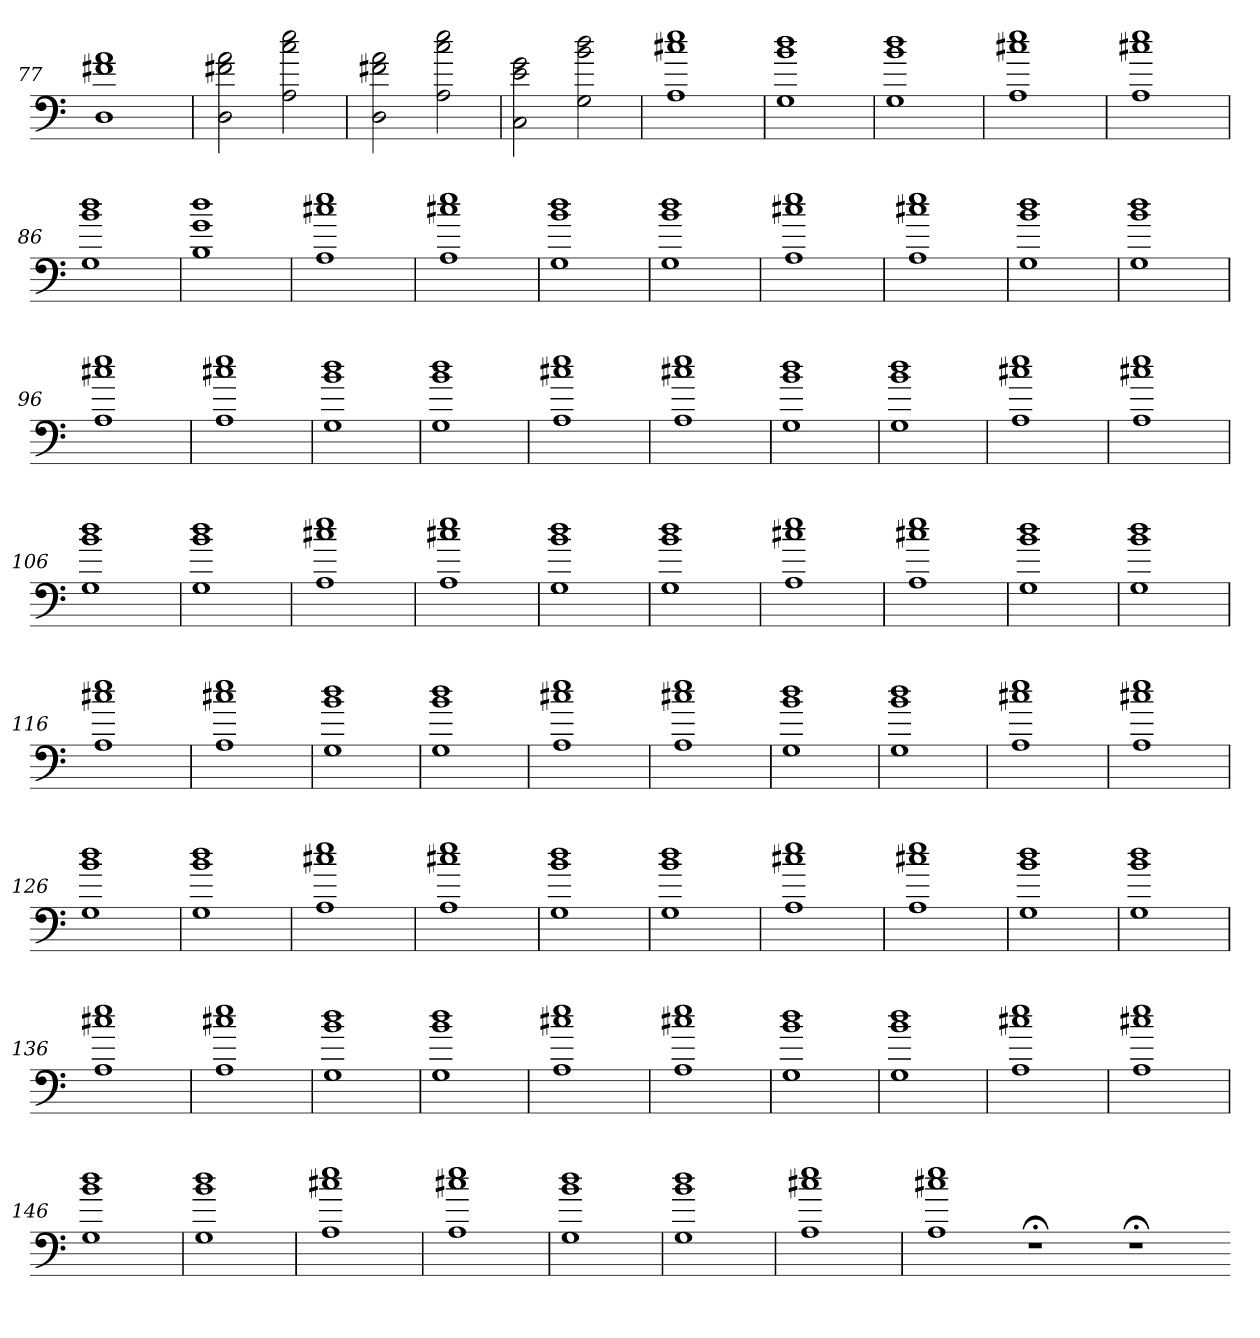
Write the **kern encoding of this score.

**kern
*part1
*staff1
=77
1D 1f#X 1a
=78
2D 2f#X 2a
2A 2cc 2ee
=79
2D 2f#X 2a
2A 2cc 2ee
=80
2C 2e 2g
2G 2b 2dd
=81
1A 1cc#X 1ee
=82
1G 1b 1dd
=83
1G 1b 1dd
=84
1A 1cc#X 1ee
=85
1A 1cc#X 1ee
=86
1G 1b 1dd
=87
1B 1g 1dd
=88
1A 1cc#X 1ee
=89
1A 1cc#X 1ee
=90
1G 1b 1dd
=91
1G 1b 1dd
=92
1A 1cc#X 1ee
=93
1A 1cc#X 1ee
=94
1G 1b 1dd
=95
1G 1b 1dd
=96
1A 1cc#X 1ee
=97
1A 1cc#X 1ee
=98
1G 1b 1dd
=99
1G 1b 1dd
=100
1A 1cc#X 1ee
=101
1A 1cc#X 1ee
=102
1G 1b 1dd
=103
1G 1b 1dd
=104
1A 1cc#X 1ee
=105
1A 1cc#X 1ee
=106
1G 1b 1dd
=107
1G 1b 1dd
=108
1A 1cc#X 1ee
=109
1A 1cc#X 1ee
=110
1G 1b 1dd
=111
1G 1b 1dd
=112
1A 1cc#X 1ee
=113
1A 1cc#X 1ee
=114
1G 1b 1dd
=115
1G 1b 1dd
=116
1A 1cc#X 1ee
=117
1A 1cc#X 1ee
=118
1G 1b 1dd
=119
1G 1b 1dd
=120
1A 1cc#X 1ee
=121
1A 1cc#X 1ee
=122
1G 1b 1dd
=123
1G 1b 1dd
=124
1A 1cc#X 1ee
=125
1A 1cc#X 1ee
=126
1G 1b 1dd
=127
1G 1b 1dd
=128
1A 1cc#X 1ee
=129
1A 1cc#X 1ee
=130
1G 1b 1dd
=131
1G 1b 1dd
=132
1A 1cc#X 1ee
=133
1A 1cc#X 1ee
=134
1G 1b 1dd
=135
1G 1b 1dd
=136
1A 1cc#X 1ee
=137
1A 1cc#X 1ee
=138
1G 1b 1dd
=139
1G 1b 1dd
=140
1A 1cc#X 1ee
=141
1A 1cc#X 1ee
=142
1G 1b 1dd
=143
1G 1b 1dd
=144
1A 1cc#X 1ee
=145
1A 1cc#X 1ee
=146
1G 1b 1dd
=147
1G 1b 1dd
=148
1A 1cc#X 1ee
=149
1A 1cc#X 1ee
=150
1G 1b 1dd
=151
1G 1b 1dd
=152
1A 1cc#X 1ee
=153
1A 1cc#X 1ee
1r;<
1r;<
=-
*-
